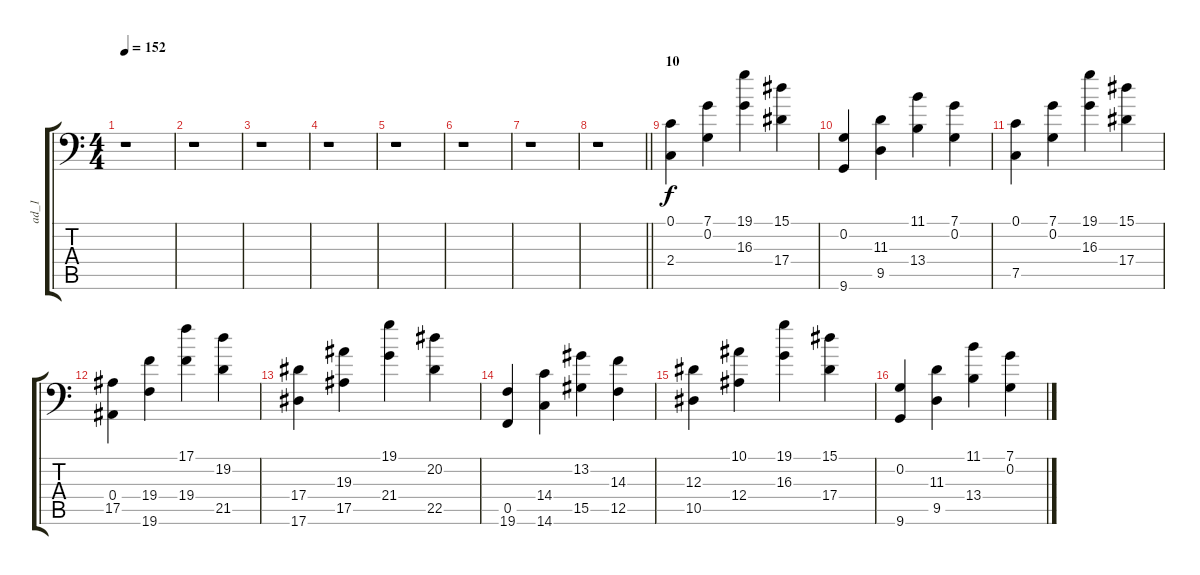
\track ("ad_1" "ad_1") {instrument orchestrahit}
\staff {score tabs}
\tuning (C4 G3 Eb3 Bb2 F2 Bb1) {hide}
\ts (4 4)
\tempo 152
\clef f4
\ks c
r.1{dy f} |
r.1 |
r.1 |
r.1 |
r.1 |
r.1 |
r.1 |
\barLineRight lightlight
r.1 |
\section ("" "10")
(0.1 2.4).4{instrument pizzicatostrings} (7.1 0.2).4 (19.1 16.3).4 (15.1 17.4).4 |
(0.2 9.6).4 (11.3 9.5).4 (11.1 13.4).4 (7.1 0.2).4 |
(0.1 7.5).4 (7.1 0.2).4 (19.1 16.3).4 (15.1 17.4).4 |
(0.4 17.5).4 (19.4 19.6).4 (17.1 19.4).4 (19.2 21.5).4 |
(17.4 17.6).4 (19.3 17.5).4 (19.1 21.4).4 (20.2 22.5).4 |
(0.5 19.6).4 (14.4 14.6).4 (13.2 15.5).4 (14.3 12.5).4 |
(12.3 10.5).4 (10.1 12.4).4 (19.1 16.3).4 (15.1 17.4).4 |
(0.2 9.6).4 (11.3 9.5).4 (11.1 13.4).4 (7.1 0.2).4
